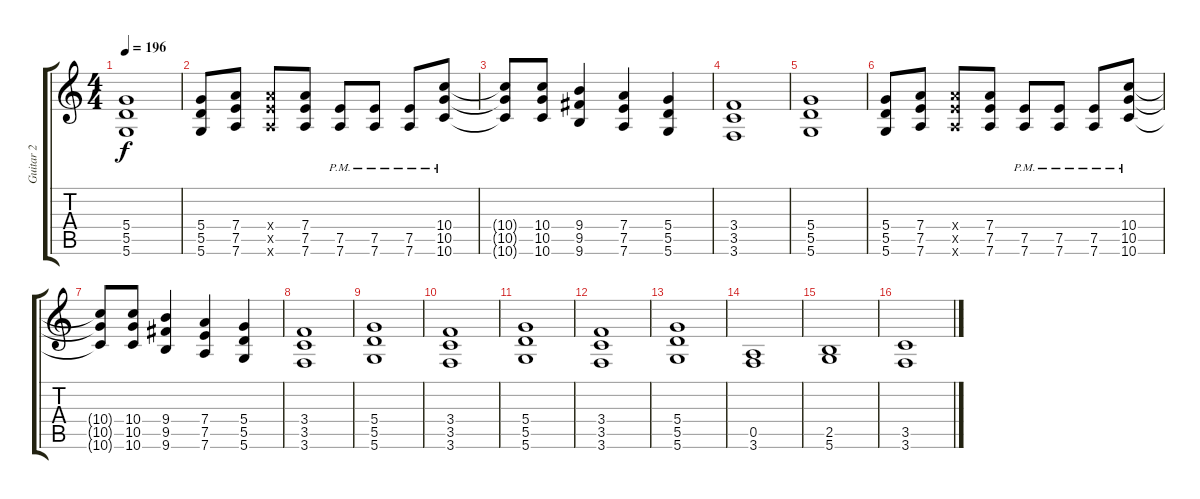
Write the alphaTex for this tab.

\track ("Guitar 2" "Guitar 2") {instrument distortionguitar}
\staff {score tabs}
\tuning (E4 B3 G3 D3 A2 D2) {hide}
\ts (4 4)
\tempo 196
\clef g2
\ks c
(5.4 5.5 5.6).1{dy f} |
(5.4 5.5 5.6).8 (7.4 7.5 7.6).8 (7.4{x} 7.5{x} 7.6{x}).8 (7.4 7.5 7.6).8 (7.5{pm} 7.6{pm}).8 (7.5{pm} 7.6{pm}).8 (7.5{pm} 7.6{pm}).8 (10.4 10.5{pm} 10.6{pm}).8 |
(10.4{t} 10.5{t} 10.6{t}).8 (10.4 10.5 10.6).8 (9.4 9.5 9.6).4 (7.4 7.5 7.6).4 (5.4 5.5 5.6).4 |
(3.4 3.5 3.6).1 |
(5.4 5.5 5.6).1 |
(5.4 5.5 5.6).8 (7.4 7.5 7.6).8 (7.4{x} 7.5{x} 7.6{x}).8 (7.4 7.5 7.6).8 (7.5{pm} 7.6{pm}).8 (7.5{pm} 7.6{pm}).8 (7.5{pm} 7.6{pm}).8 (10.4 10.5{pm} 10.6{pm}).8 |
(10.4{t} 10.5{t} 10.6{t}).8 (10.4 10.5 10.6).8 (9.4 9.5 9.6).4 (7.4 7.5 7.6).4 (5.4 5.5 5.6).4 |
(3.4 3.5 3.6).1 |
(5.4 5.5 5.6).1 |
(3.4 3.5 3.6).1 |
(5.4 5.5 5.6).1 |
(3.4 3.5 3.6).1 |
(5.4 5.5 5.6).1 |
(0.5 3.6).1 |
(2.5 5.6).1 |
(3.5 3.6).1
